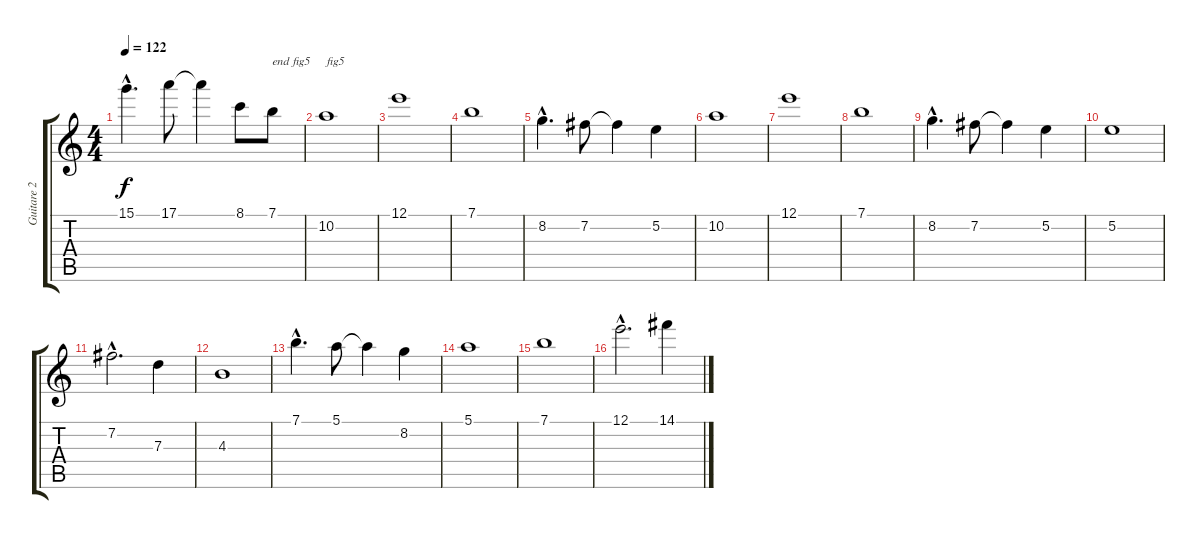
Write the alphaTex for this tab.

\track ("Guitare 2" "Guitare 2") {instrument electricguitarclean}
\staff {score tabs}
\tuning (E4 B3 G3 D3 A2 E2) {hide}
\ts (4 4)
\tempo 122
\clef g2
\ks c
15.1{hac}.4{d dy f} 17.1.8 17.1{t}.4 8.1.8 7.1.8{txt "end fig5"} |
10.2.1{txt "fig5"} |
12.1.1 |
7.1.1 |
8.2{hac}.4{d} 7.2.8 7.2{t}.4 5.2.4 |
10.2.1 |
12.1.1 |
7.1.1 |
8.2{hac}.4{d} 7.2.8 7.2{t}.4 5.2.4 |
5.2.1 |
7.2{hac}.2{d} 7.3.4 |
4.3.1 |
7.1{hac}.4{d} 5.1.8 5.1{t}.4 8.2.4 |
5.1.1 |
7.1.1 |
12.1{hac}.2{d} 14.1.4
